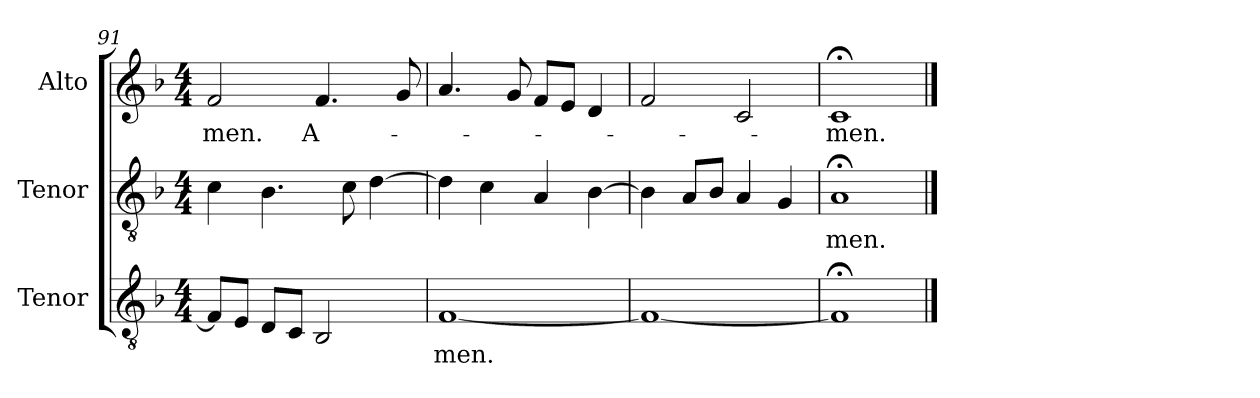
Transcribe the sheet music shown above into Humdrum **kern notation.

**kern	**text	**kern	**text	**kern	**text
*part3	*part3	*part2	*part2	*part1	*part1
*staff3	*staff3	*staff2	*staff2	*staff1	*staff1
*I"Tenor	*	*I"Tenor	*	*I"Alto	*
*	*	*I'T.	*	*I'A.	*
*clefGv2	*	*clefGv2	*	*clefG2	*
*	*	*ITrd7c12	*	*	*
*k[b-]	*	*k[b-]	*	*k[b-]	*
*F:	*	*F:	*	*F:	*
*M4/4	*	*M4/4	*	*M4/4	*
=91	=91	=91	=91	=91	=91
!	!	!	!	!	!LO:LY:b:color=#000000
8Fi/L]	.	4Ci\	.	2fi/	-men.
8Ei/J	.	.	.	.	.
8Di/L	.	4.BB-i\	.	.	.
8Ci/J	.	.	.	.	.
!	!	!	!	!	!LO:LY:b:color=#000000
2BB-i/	.	.	.	4.fi/	A-
.	.	8Ci\	.	.	.
.	.	[4Di\	.	.	.
.	.	.	.	8gi/	.
=92	=92	=92	=92	=92	=92
!	!LO:LY:b:color=#000000	!	!	!	!
[1Fi	-men.	4Di\]	.	4.ai/	.
.	.	4Ci\	.	.	.
.	.	.	.	8gi/	.
.	.	4AAi/	.	8fi/L	.
.	.	.	.	8ei/J	.
.	.	[4BB-i\	.	4di/	.
=93	=93	=93	=93	=93	=93
1Fi_	.	4BB-i\]	.	2fi/	.
.	.	8AAi/L	.	.	.
.	.	8BB-i/J	.	.	.
.	.	4AAi/	.	2ci/	.
.	.	4GGi/	.	.	.
=94	=94	=94	=94	=94	=94
!	!	!	!LO:LY:b:color=#000000	!	!
!	!	!	!	!	!LO:LY:b:color=#000000
1F;i]	.	1AA;i	-men.	1c;i	-men.
*	*	*	*	*stria0	*
==	==	==	==	==	==
*-	*-	*-	*-	*-	*-
